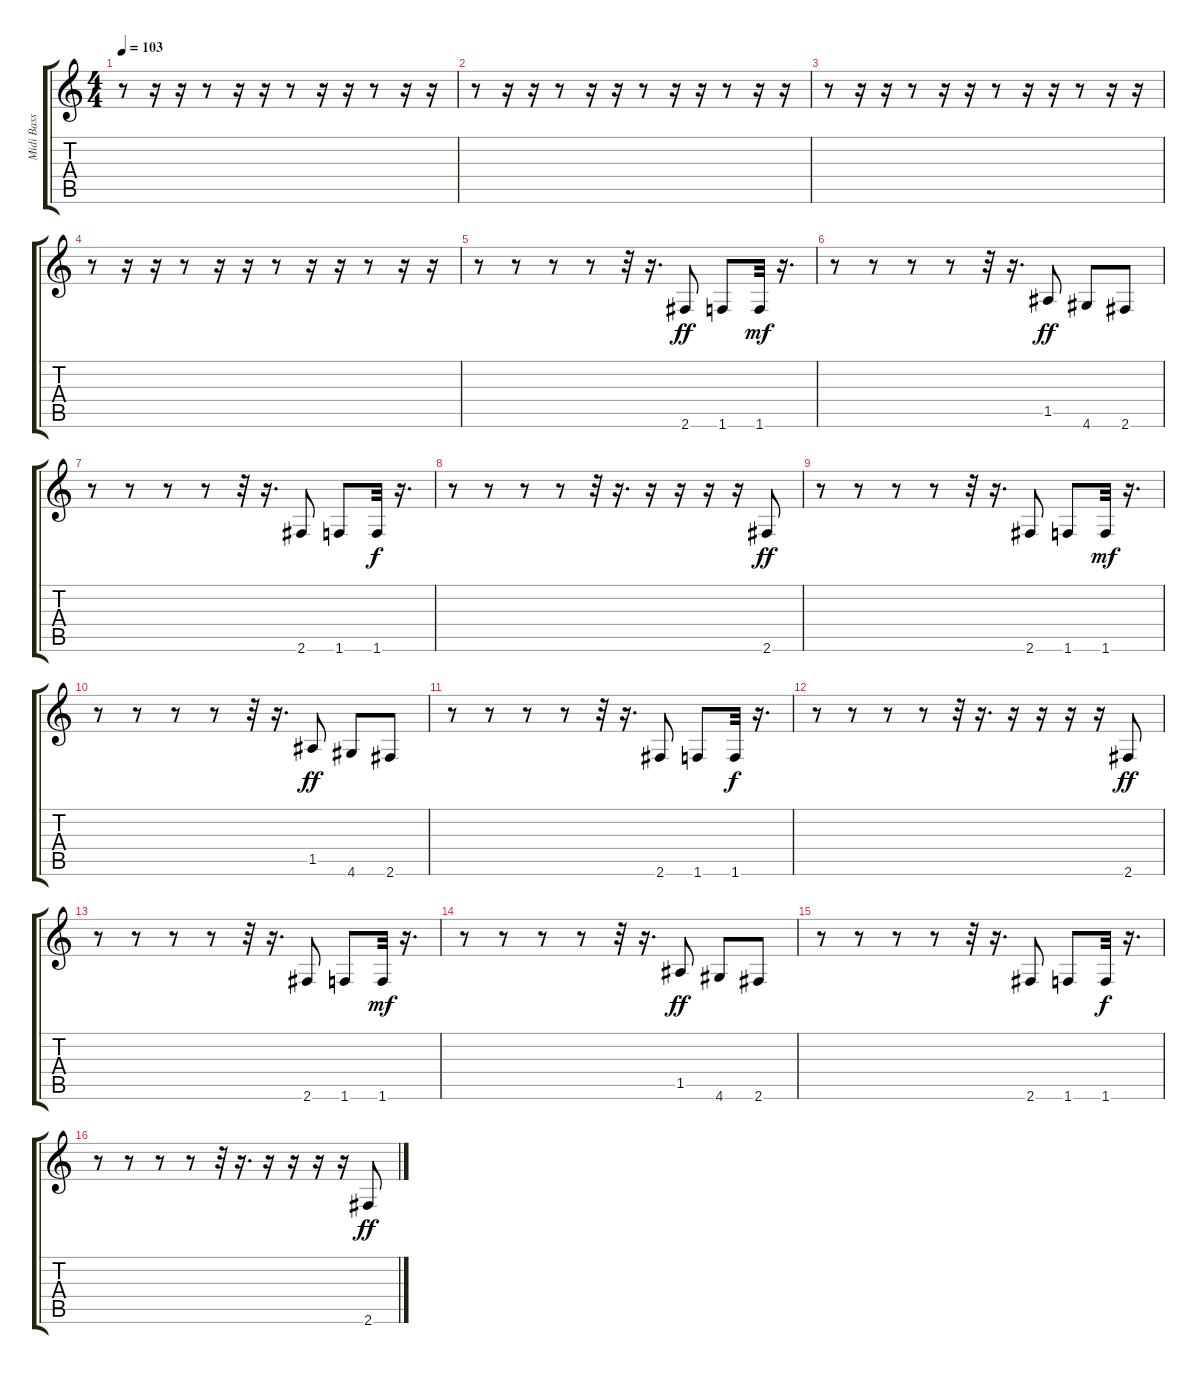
\track ("Midi Bass :(" "Midi Bass ") {instrument electricbassfinger}
\staff {score tabs}
\tuning (E4 B3 G3 D3 A2 E2) {hide}
\ts (4 4)
\tempo 103
\clef g2
\ks c
r.8{dy ff} r.16 r.16 r.8 r.16 r.16 r.8 r.16 r.16 r.8 r.16 r.16 |
r.8 r.16 r.16 r.8 r.16 r.16 r.8 r.16 r.16 r.8 r.16 r.16 |
r.8 r.16 r.16 r.8 r.16 r.16 r.8 r.16 r.16 r.8 r.16 r.16 |
r.8 r.16 r.16 r.8 r.16 r.16 r.8 r.16 r.16 r.8 r.16 r.16 |
r.8 r.8 r.8 r.8 r.32 r.16{d} 2.6.8 1.6.8 1.6.32{dy mf} r.16{d} |
r.8 r.8 r.8 r.8 r.32 r.16{d} 1.5.8{dy ff} 4.6.8 2.6.8 |
r.8 r.8 r.8 r.8 r.32 r.16{d} 2.6.8 1.6.8 1.6.32{dy f} r.16{d} |
r.8 r.8 r.8 r.8 r.32 r.16{d} r.16 r.16 r.16 r.16 2.6.8{dy ff} |
r.8 r.8 r.8 r.8 r.32 r.16{d} 2.6.8 1.6.8 1.6.32{dy mf} r.16{d} |
r.8 r.8 r.8 r.8 r.32 r.16{d} 1.5.8{dy ff} 4.6.8 2.6.8 |
r.8 r.8 r.8 r.8 r.32 r.16{d} 2.6.8 1.6.8 1.6.32{dy f} r.16{d} |
r.8 r.8 r.8 r.8 r.32 r.16{d} r.16 r.16 r.16 r.16 2.6.8{dy ff} |
r.8 r.8 r.8 r.8 r.32 r.16{d} 2.6.8 1.6.8 1.6.32{dy mf} r.16{d} |
r.8 r.8 r.8 r.8 r.32 r.16{d} 1.5.8{dy ff} 4.6.8 2.6.8 |
r.8 r.8 r.8 r.8 r.32 r.16{d} 2.6.8 1.6.8 1.6.32{dy f} r.16{d} |
r.8 r.8 r.8 r.8 r.32 r.16{d} r.16 r.16 r.16 r.16 2.6.8{dy ff}
